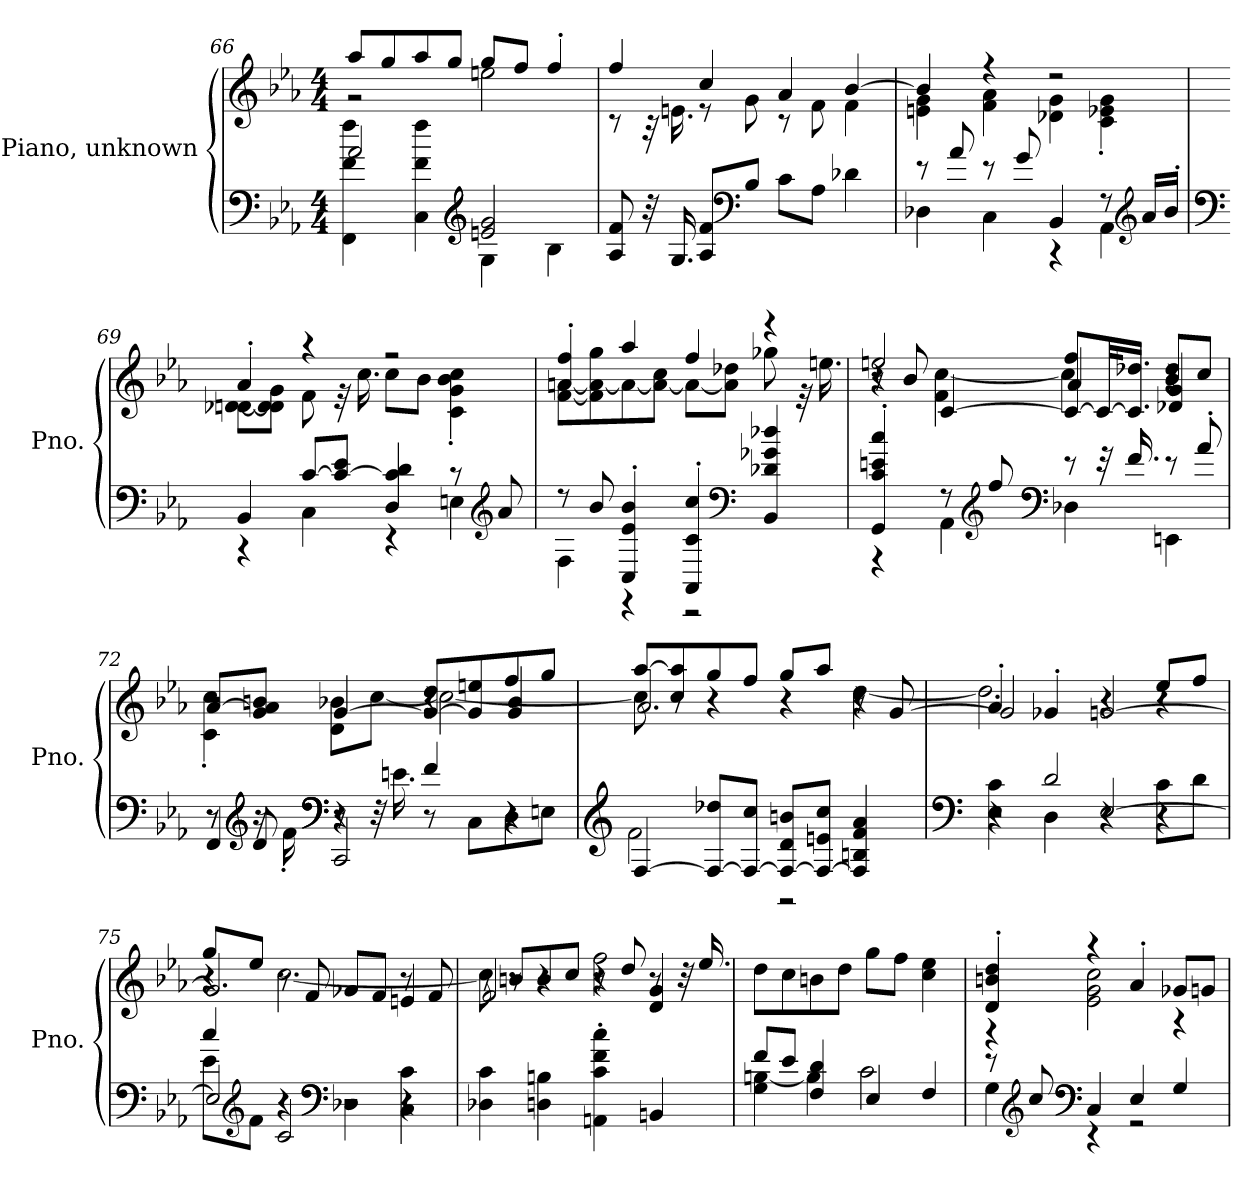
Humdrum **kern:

**kern	**kern
*part1	*part1
*staff2	*staff1
*I"Piano, unknown	*
*I'Pno.	*
*clefF4	*clefG2
*k[b-e-a-]	*k[b-e-a-]
*M4/4	*M4/4
=66	=66
*^	*^
2a-/	4FF\ 4f\ 4ff\	8aa-/L	2r
.	.	8gg/	.
.	4C\ 4f\ 4ff\	8aa-/	.
.	.	8gg/J	.
*clefG2	*	*	*
2en/ 2g/	4G\	8gg/L	2een\
.	.	8ff/J	.
.	4B-\	4ff'/	.
*v	*v	*	*
!!LO:PB:g=z	!!
=67	=67	=67
8A-/ 8f/	4ff/	8r
32r	.	32r
16.G/	.	16.en\
8A-/ 8f/L	4cc/	8r
*clefF4	*	*
8B-/J	.	8g\
8c\L	4a-/	8r
8A-\J	.	8f\
4d-X\	[4b-/	4f\
=68	=68	=68
*^	*	*
8r	4D-X\	4b-/]	4en\ 4g\
8a-/	.	.	.
8r	4C\	4r	4f\ 4a-\
8g/	.	.	.
4BB-/	4r	2r	4d-X\ 4g\
8r	4AA-\	.	4c\' 4e-X\' 4g\'
*clefG2	*	*	*
16a-/LL	.	.	.
16b-'/JJ	.	.	.
=69	=69	=69	=69
*clefF4	*	*	*
4BB-/	4r	4a-'/	[8d-X\ [8dn\L
.	.	.	8d-\] 8d\] 8g\J
[8c/L	4C\	4r	8f\
8c/_ 8e-/J	.	.	32r
.	.	.	16.cc\
4D/ 4c/] 4d/	4r	2r	8cc\L
.	.	.	8b-\J
8r	4En\	.	4c\' 4g\' 4b-\' 4cc\'
*clefG2	*	*	*
8a-/	.	.	.
!!LO:LB:g=z	!!
=70	=70	=70	=70
8r	4F\	4a-/' 4ff/'	[8f\ [8an\L
8b-/	.	.	8f\] 8a\_ 8gg\
4C/' 4e-/' 4b-/'	4r	4aa-/	8a\_
.	.	.	8a\_ 8cc\J
4AA-/' 4c/' 4cc/'	2r	4ff/	8a\L_
.	.	.	8a\] 8dd-X\J
*clefF4	*	*	*
4BB-/ 4d-X/ 4g-X/ 4dd-X/	.	4r	8gg-X\
.	.	.	32r
.	.	.	16.een\
=71	=71	=71	=71
*	*	*	*^
4GG/' 4c/' 4en/' 4cc/'	4r	8r	4r	2een/
.	.	8b-/	.	.
8r	4AA-\	[4c/	4f\ [4cc\	.
*clefG2	*	*	*	*
8ff/	.	.	.	.
*clefF4	*	*	*	*
8r	4D-X\	8c/_ 8ff/L	4cc\]	4a-/
32r	.	32c/KL_	.	.
16.f/	.	16.c/] 16.dd-X/JJ	.	.
8r	4EEn\	8b-/ 8dd-/L	4r	4d-X/ 4g/
8a-'/	.	8cc/J	.	.
!!LO:LB:g=z	!!	!!
=72	=72	=72	=72	=72
*	*^	*	*	*
8r	8r	4FF/	[8a-/L	4c\' 4cc\'	2r
*clefG2	*	*	*	*	*
8d/	16r	.	8g/ 8a-/] 8bn/J	.	.
.	16f'\	.	.	.	.
*clefF4	*	*	*	*	*
4r	8r	2CC/	[4g/	8d\ 8b-X\L	.
.	32r	.	.	[8cc\J	.
.	16.en\	.	.	.	.
4f/	8r	.	8g/_ 8dd/L	2cc\_	4r
.	8C\L	.	8g/] 8een/	.	.
4r	8D\	4r	8ff/	.	4g/ 4b-/
.	8En\J	.	8gg/J	.	.
*v	*v	*v	*	*	*
=73	=73	=73	=73
*clefG2	*	*	*
*^	*	*	*
[4F/	2f\	[8aa-/L	8cc\]	2.a-/
.	.	8cc/ 8aa-/]	8r	.
8F/_ 8dd-X/L	.	8gg/	4r	.
8F/_ 8cc/J	.	8ff/J	.	.
8F/_ 8d/ 8bn/L	2r	8gg/L	4r	.
8F/_ 8en/ 8cc/J	.	8aa-/J	.	.
4F/] 4Bn/ 4f/ 4a-/	.	4r	[4dd\	8r
.	.	.	.	[8g/
*v	*v	*	*	*
=74	=74	=74	=74
*clefF4	*	*	*
*^	*	*	*
*	*^	*	*	*
4r	4E-\ 4c\	2r	4a-'/	2.dd\]	2g/]
2d/	4D\	.	4g-X'/	.	.
.	4r	[2E-/	4r	.	[2gn/
4r	8c\L	.	8ee-/L	4r	.
.	8d\J	.	8ff/J	.	.
!!LO:LB:g=z	!!	!!
=75	=75	=75	=75	=75	=75
4cc/	8e-\L	2E-/]	8gg/L	4r	2.g/]
*clefG2	*	*	*	*	*
.	8f\J	.	8ee-/J	.	.
2c/	4r	.	8r	[2.cc\	.
.	.	.	8f/	.	.
*clefF4	*	*	*	*	*
.	4D-X\	2r	8g-X/L	.	.
.	.	.	8f/J	.	.
4r	4C\ 4c\	.	8r	.	4en/
.	.	.	8f/	.	.
*v	*v	*v	*	*	*
=76	=76	=76	=76
4D-X\ 4c\	8r	8cc\]	2f/
.	8bn/L	8r	.
4Dn\ 4Bn\	8b/	4r	.
.	8cc/J	.	.
4AAn\' 4c\' 4f\' 4cc\'	8r	2ff\	4r
.	8dd/	.	.
4BBn/	8r	.	4d/ 4g/
.	32r	.	.
.	16.ee-/	.	.
*	*v	*v	*v
=77	=77
*^	*
8f/L	4G\ [4Bn\	8dd\L
8e-/J	.	8cc\
4F/ 4d/	4B\]	8bn\
.	.	8dd\J
4E-/	2c\	8gg\L
.	.	8ff\J
4F/	.	4cc\ 4ee-\
!!LO:LB:g=z
=78	=78	=78
*	*	*^
8r	4G\	4d/' 4bn/' 4dd/'	4r
*clefG2	*	*	*
8cc/	.	.	.
*clefF4	*	*	*
4C/	4r	4r	2e-\ 2g\ 2cc\
4E-/	2r	4a-'/	.
4G/	.	8g-X/L	4r
.	.	8gn/J	.
*v	*v	*	*
*	*v	*v
=	=
*-	*-
